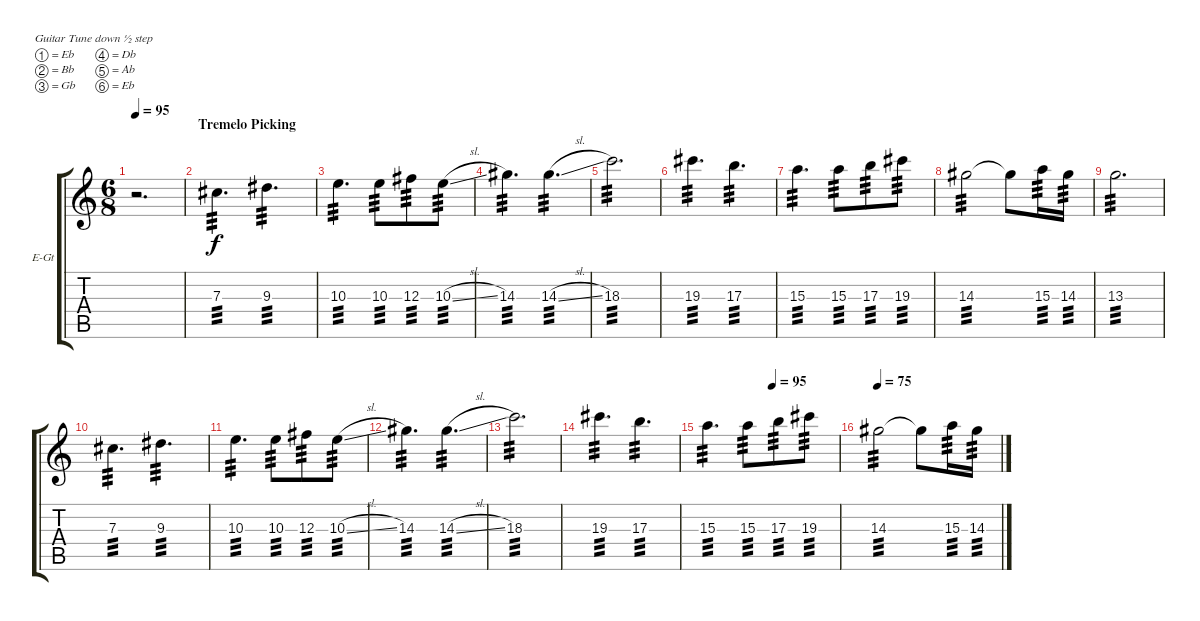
\bracketExtendMode groupsimilarinstruments
\firstSystemTrackNameOrientation horizontal
\otherSystemsTrackNameOrientation horizontal
\track ("Electric Guitar" "E-Gt") {instrument overdrivenguitar}
\staff {score tabs}
\tuning (Eb4 Bb3 Gb3 Db3 Ab2 Eb2)
\ts (6 8)
\tempo 95
\clef g2
\ks c
r.2{d dy f} |
\section ("" "Tremelo Picking")
7.3.4{d tp 3} 9.3.4{d tp 3} |
10.3.4{d tp 3} 10.3.8{tp 3} 12.3.8{tp 3} 10.3{sl}.8{tp 3} |
14.3.4{d tp 3} 14.3{sl}.4{d tp 3} |
18.3.2{d tp 3} |
19.3.4{d tp 3} 17.3.4{d tp 3} |
15.3.4{d tp 3} 15.3.8{tp 3} 17.3.8{tp 3} 19.3.8{tp 3} |
14.3.2{tp 3} 14.3{t}.8 15.3.16{tp 3} 14.3.16{tp 3} |
13.3.2{d tp 3} |
7.3.4{d tp 3} 9.3.4{d tp 3} |
10.3.4{d tp 3} 10.3.8{tp 3} 12.3.8{tp 3} 10.3{sl}.8{tp 3} |
14.3.4{d tp 3} 14.3{sl}.4{d tp 3} |
18.3.2{d tp 3} |
19.3.4{d tp 3} 17.3.4{d tp 3} |
\tempo (95 0.5)
15.3.4{d tp 3} 15.3.8{tp 3} 17.3.8{tp 3} 19.3.8{tp 3} |
\tempo 75
14.3.2{tp 3} 14.3{t}.8 15.3.16{tp 3} 14.3.16{tp 3}
